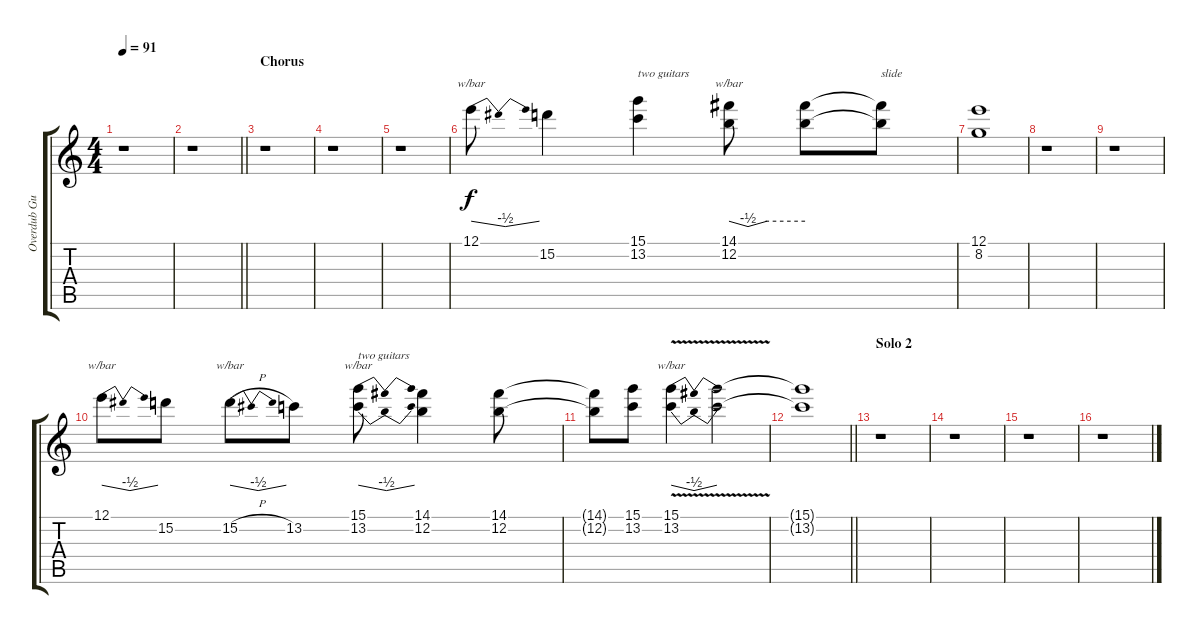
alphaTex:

\track ("Overdub Guitar" "Overdub Gu") {instrument distortionguitar}
\staff {score tabs}
\tuning (E4 B3 G3 D3 A2 E2) {hide}
\ts (4 4)
\tempo 91
\clef g2
\ks c
r.1{dy f} |
\barLineRight lightlight
r.1 |
\section ("" "Chorus")
r.1 |
r.1 |
r.1 |
12.1.8{tbe (dip default 0 0 30 -2 60 0)} 15.2.4 (15.1 13.2).4{txt "two guitars"} (14.1 12.2).8{tbe (custom default 0 0 15 -2 30 0 60 0)} (14.1{t} 12.2{t}).8 (14.1{t} 12.2{t}).8{txt "slide"} |
(12.1 8.2).1 |
r.1 |
r.1 |
12.1.8{tbe (dip default 0 0 30 -2 60 0)} 15.2.8 15.2{h}.8{tbe (dip default 0 0 30 -2 60 0)} 13.2.8 (15.1 13.2).8{tbe (dip default 0 0 30 -2 60 0) txt "two guitars"} (14.1 12.2).4 (14.1 12.2).8 |
(14.1{t} 12.2{t}).8 (15.1 13.2).8 (15.1{v} 13.2{v}).4{tbe (dip default 0 0 30 -2 60 0)} (15.1{t} 13.2{t}).2 |
\barLineRight lightlight
(15.1{t} 13.2{t}).1 |
\section ("" "Solo 2")
r.1 |
r.1 |
r.1 |
r.1
